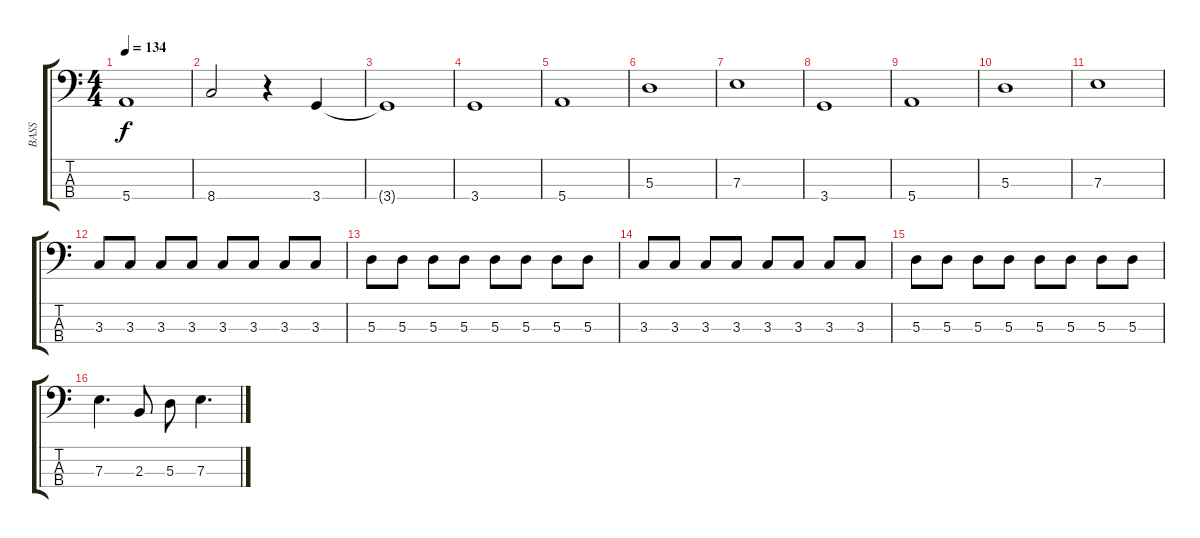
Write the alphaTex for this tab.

\track ("BASS" "BASS") {instrument electricbasspick}
\staff {score tabs}
\tuning (G2 D2 A1 E1) {hide}
\ts (4 4)
\tempo 134
\clef f4
\ks c
5.4.1{dy f} |
8.4.2 r.4 3.4.4 |
3.4{t}.1 |
3.4.1 |
5.4.1 |
5.3.1 |
7.3.1 |
3.4.1 |
5.4.1 |
5.3.1 |
7.3.1 |
3.3.8 3.3.8 3.3.8 3.3.8 3.3.8 3.3.8 3.3.8 3.3.8 |
5.3.8 5.3.8 5.3.8 5.3.8 5.3.8 5.3.8 5.3.8 5.3.8 |
3.3.8 3.3.8 3.3.8 3.3.8 3.3.8 3.3.8 3.3.8 3.3.8 |
5.3.8 5.3.8 5.3.8 5.3.8 5.3.8 5.3.8 5.3.8 5.3.8 |
7.3.4{d} 2.3.8 5.3.8 7.3.4{d}
